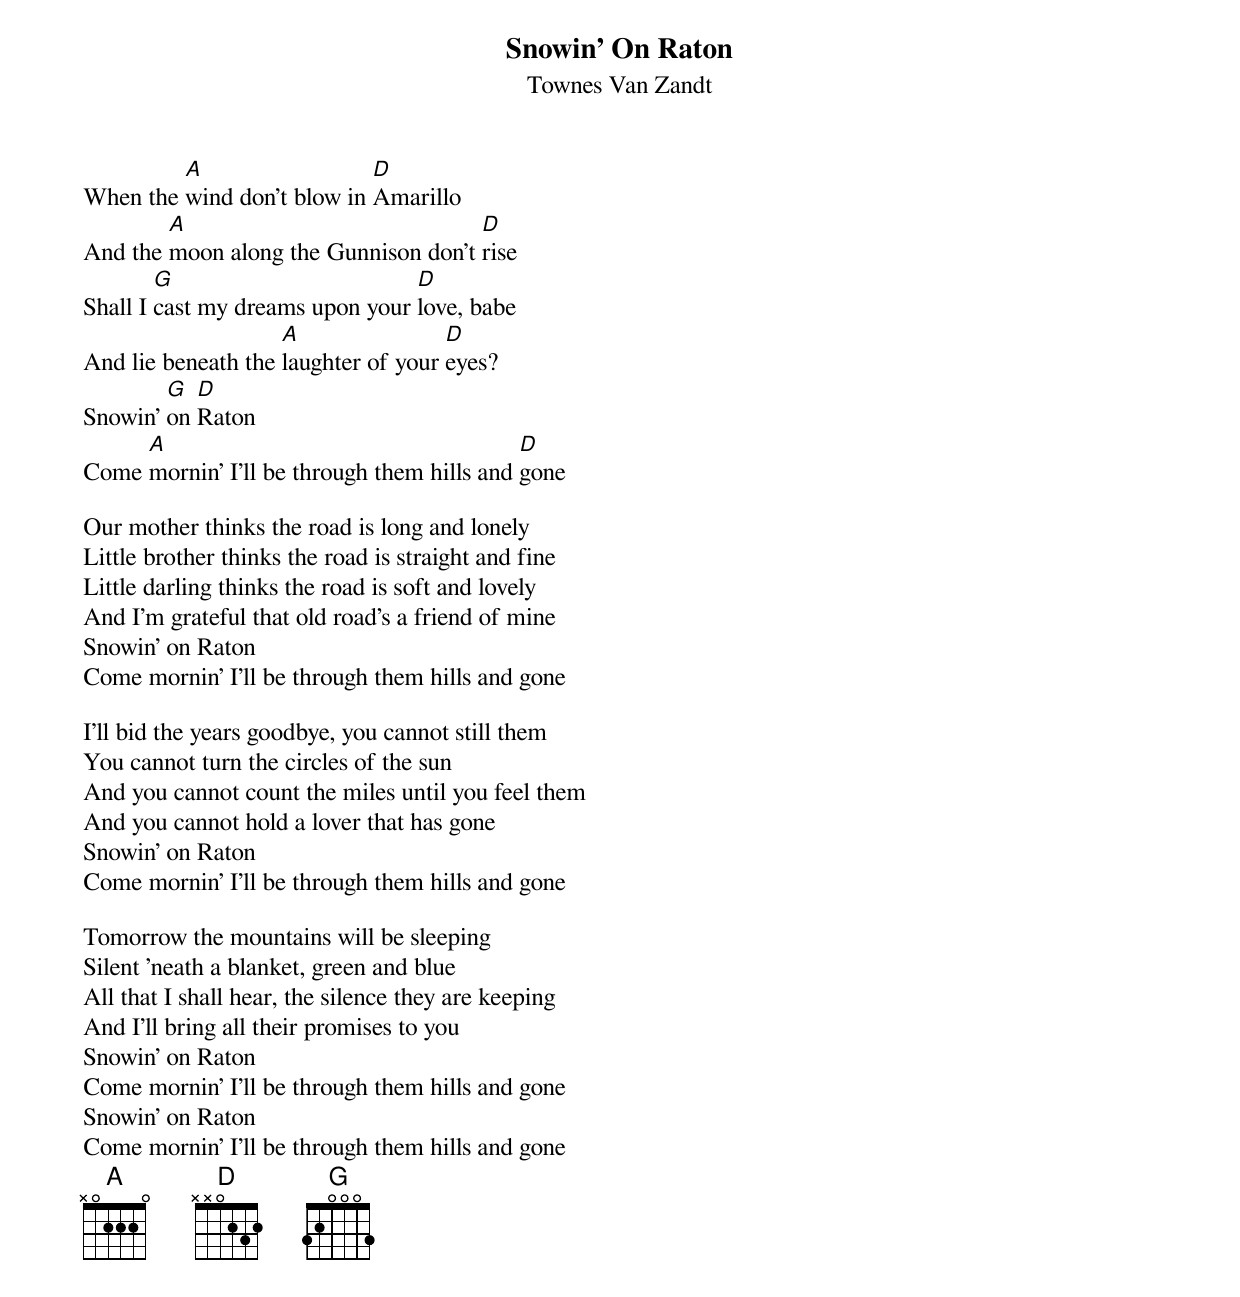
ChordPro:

{t:Snowin' On Raton}
{st:Townes Van Zandt}
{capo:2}

When the [A]wind don't blow in [D]Amarillo
And the [A]moon along the Gunnison don't [D]rise
Shall I [G]cast my dreams upon your [D]love, babe
And lie beneath the [A]laughter of your [D]eyes?
Snowin' [G]on [D]Raton
Come [A]mornin' I'll be through them hills and [D]gone

Our mother thinks the road is long and lonely
Little brother thinks the road is straight and fine
Little darling thinks the road is soft and lovely
And I'm grateful that old road's a friend of mine
Snowin' on Raton
Come mornin' I'll be through them hills and gone

I'll bid the years goodbye, you cannot still them
You cannot turn the circles of the sun
And you cannot count the miles until you feel them
And you cannot hold a lover that has gone
Snowin' on Raton
Come mornin' I'll be through them hills and gone

Tomorrow the mountains will be sleeping
Silent 'neath a blanket, green and blue
All that I shall hear, the silence they are keeping
And I'll bring all their promises to you
Snowin' on Raton
Come mornin' I'll be through them hills and gone
Snowin' on Raton
Come mornin' I'll be through them hills and gone
